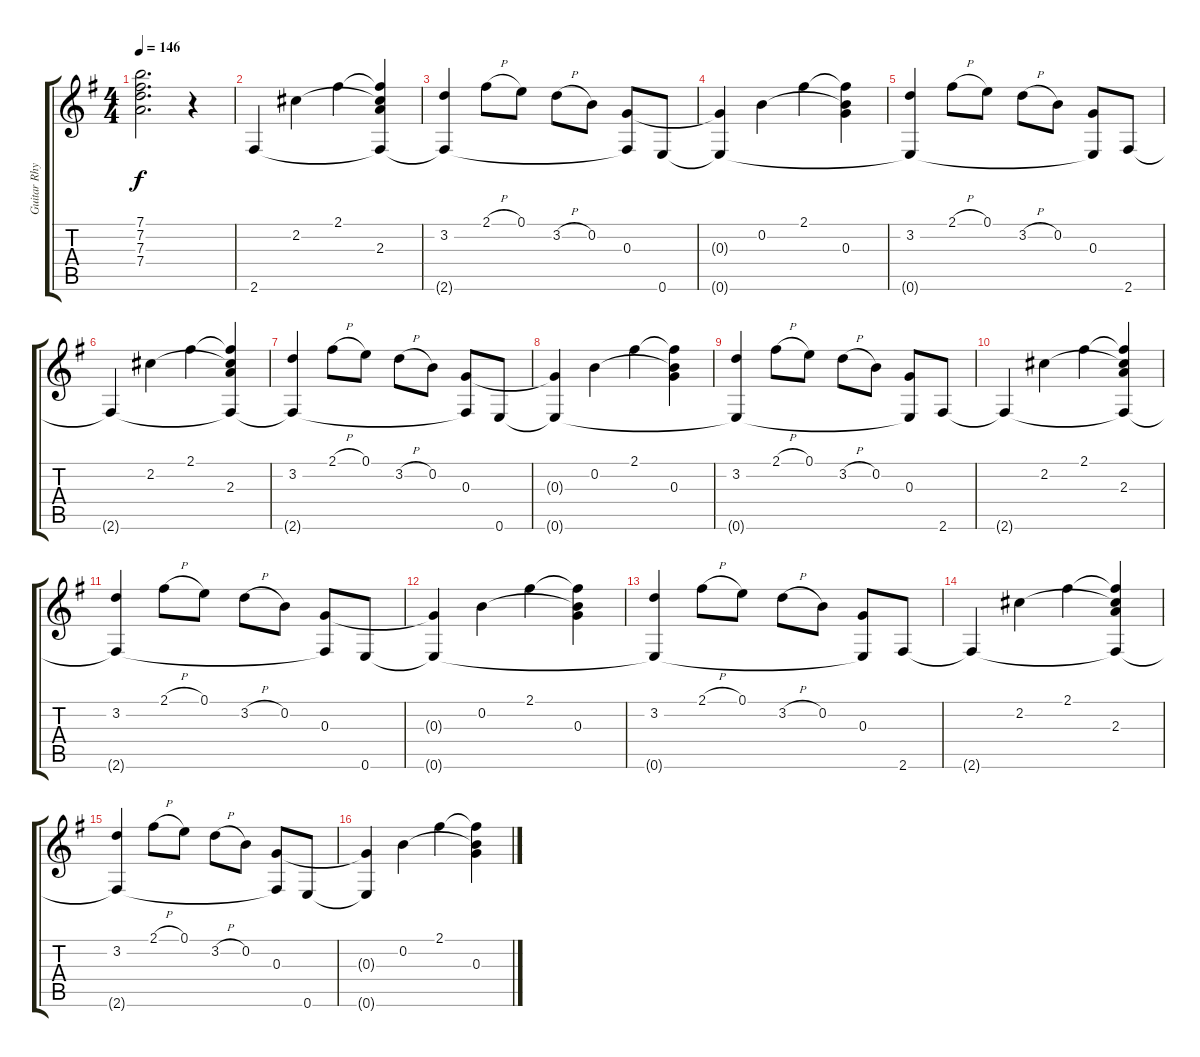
\track ("Guitar Rhythm 3" "Guitar Rhy") {instrument overdrivenguitar}
\staff {score tabs}
\tuning (E4 B3 G3 D3 A2 E2) {hide}
\ts (4 4)
\tempo 146
\clef g2
\ks g
(7.1{t} 7.2{t} 7.3{t} 7.4{t}).2{d dy f} r.4 |
2.6.4 2.2.4 2.1.4 (2.1{t} 2.2{t} 2.3 2.6{t}).4 |
(3.2 2.6{t}).4 2.1{h}.8 0.1.8 3.2{h}.8 0.2.8 (0.3 2.6{t}).8 0.6.8 |
(0.3{t} 0.6{t}).4 0.2.4 2.1.4 (2.1{t} 0.2{t} 0.3).4 |
(3.2 0.6{t}).4 2.1{h}.8 0.1.8 3.2{h}.8 0.2.8 (0.3 0.6{t}).8 2.6.8 |
2.6{t}.4 2.2.4 2.1.4 (2.1{t} 2.2{t} 2.3 2.6{t}).4 |
(3.2 2.6{t}).4 2.1{h}.8 0.1.8 3.2{h}.8 0.2.8 (0.3 2.6{t}).8 0.6.8 |
(0.3{t} 0.6{t}).4 0.2.4 2.1.4 (2.1{t} 0.2{t} 0.3).4 |
(3.2 0.6{t}).4 2.1{h}.8 0.1.8 3.2{h}.8 0.2.8 (0.3 0.6{t}).8 2.6.8 |
2.6{t}.4 2.2.4 2.1.4 (2.1{t} 2.2{t} 2.3 2.6{t}).4 |
(3.2 2.6{t}).4 2.1{h}.8 0.1.8 3.2{h}.8 0.2.8 (0.3 2.6{t}).8 0.6.8 |
(0.3{t} 0.6{t}).4 0.2.4 2.1.4 (2.1{t} 0.2{t} 0.3).4 |
(3.2 0.6{t}).4 2.1{h}.8 0.1.8 3.2{h}.8 0.2.8 (0.3 0.6{t}).8 2.6.8 |
2.6{t}.4{volume 8} 2.2.4 2.1.4 (2.1{t} 2.2{t} 2.3 2.6{t}).4 |
(3.2 2.6{t}).4 2.1{h}.8 0.1.8 3.2{h}.8 0.2.8 (0.3 2.6{t}).8 0.6.8 |
(0.3{t} 0.6{t}).4 0.2.4 2.1.4 (2.1{t} 0.2{t} 0.3).4
